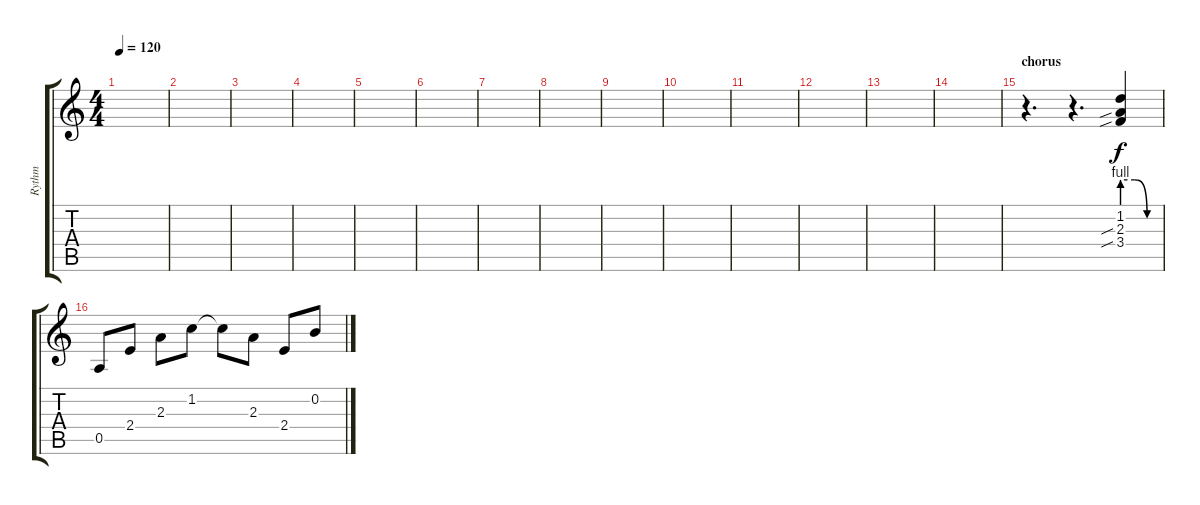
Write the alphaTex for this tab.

\track ("Rythm" "Rythm") {instrument overdrivenguitar}
\staff {score tabs}
\tuning (E4 B3 G3 D3 A2 E2) {hide}
\ts (4 4)
\tempo 120
\clef g2
\ks c
|
|
|
|
|
|
|
|
|
|
|
|
|
|
\section ("" "chorus")
r.4{d} r.4{d} (1.2{be (custom 0 4 20 4 40 0 60 0)} 2.3{sib} 3.4{sib}).4 |
0.5.8 2.4.8 2.3.8 1.2.8 1.2{t}.8 2.3.8 2.4.8 0.2.8
